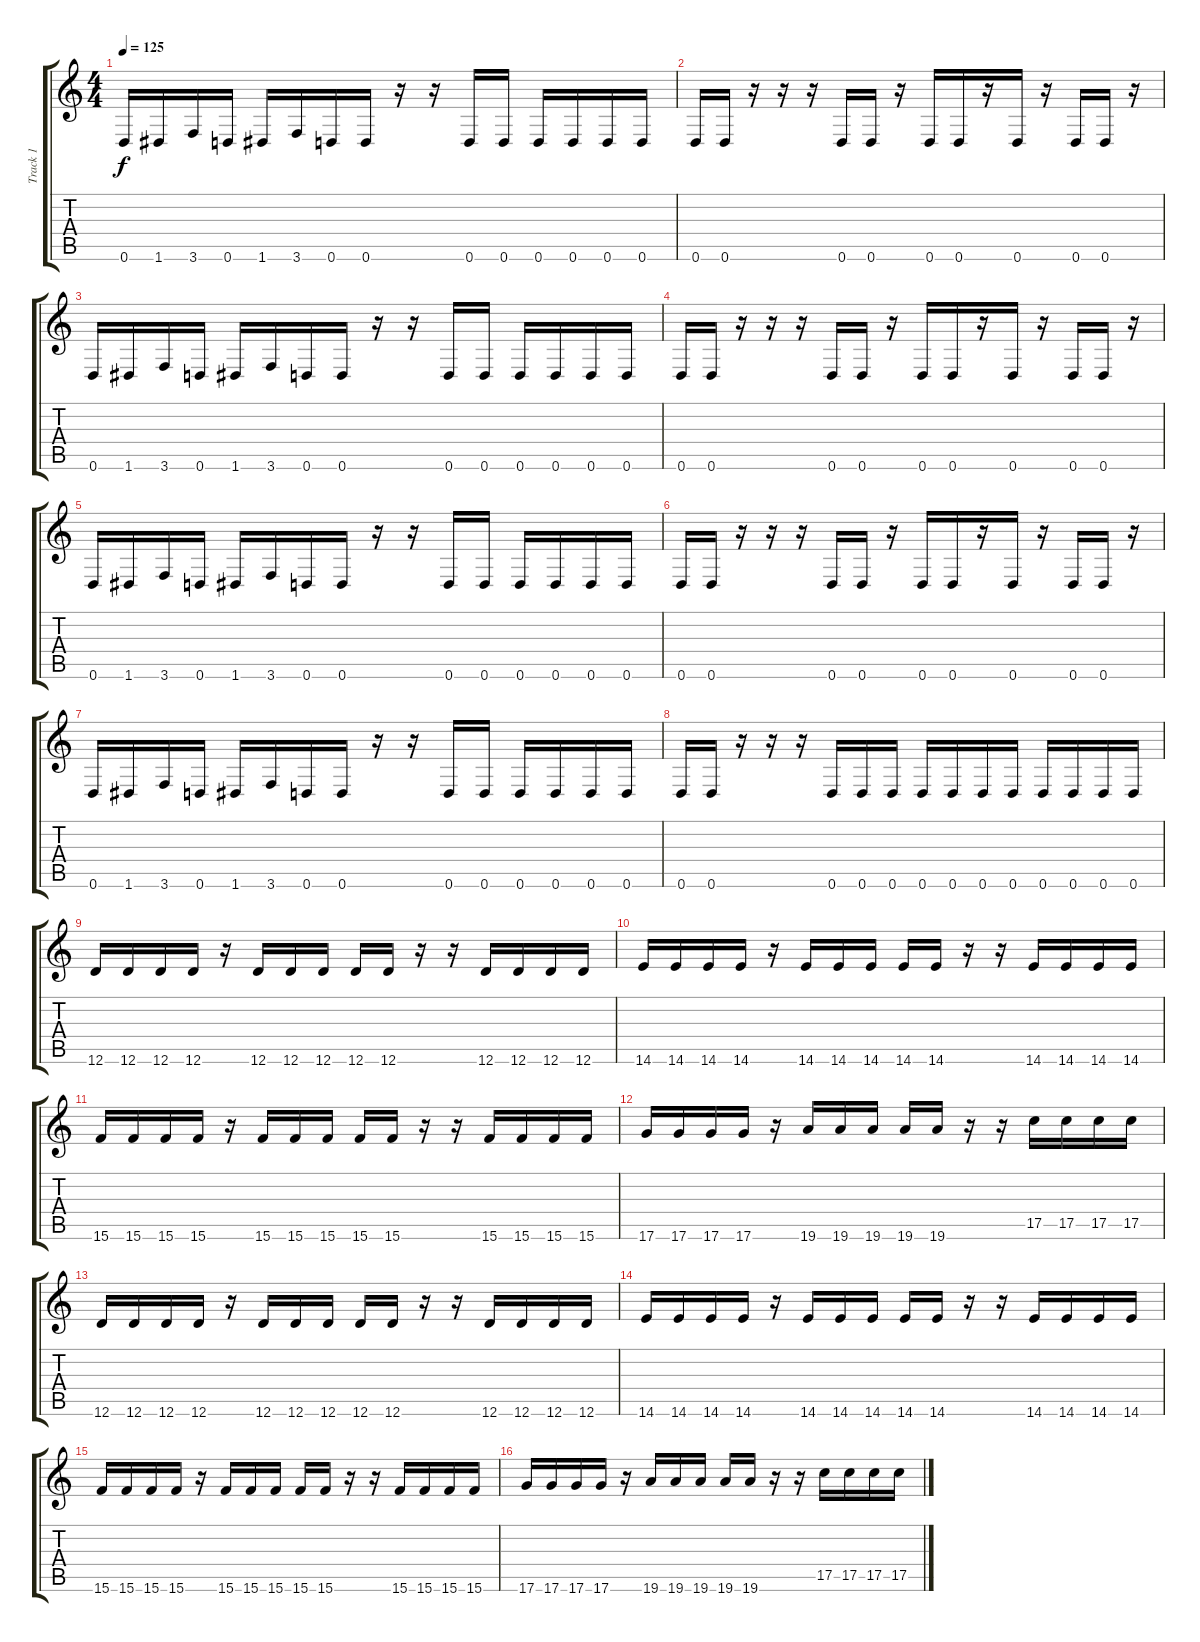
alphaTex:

\track ("Track 1" "Track 1") {instrument distortionguitar}
\staff {score tabs}
\tuning (D4 A3 F3 C3 G2 D2) {hide}
\ts (4 4)
\tempo 125
\clef g2
\ks c
0.6.16{dy f} 1.6.16 3.6.16 0.6.16 1.6.16 3.6.16 0.6.16 0.6.16 r.16 r.16 0.6.16 0.6.16 0.6.16 0.6.16 0.6.16 0.6.16 |
0.6.16 0.6.16 r.16 r.16 r.16 0.6.16 0.6.16 r.16 0.6.16 0.6.16 r.16 0.6.16 r.16 0.6.16 0.6.16 r.16 |
0.6.16 1.6.16 3.6.16 0.6.16 1.6.16 3.6.16 0.6.16 0.6.16 r.16 r.16 0.6.16 0.6.16 0.6.16 0.6.16 0.6.16 0.6.16 |
0.6.16 0.6.16 r.16 r.16 r.16 0.6.16 0.6.16 r.16 0.6.16 0.6.16 r.16 0.6.16 r.16 0.6.16 0.6.16 r.16 |
0.6.16 1.6.16 3.6.16 0.6.16 1.6.16 3.6.16 0.6.16 0.6.16 r.16 r.16 0.6.16 0.6.16 0.6.16 0.6.16 0.6.16 0.6.16 |
0.6.16 0.6.16 r.16 r.16 r.16 0.6.16 0.6.16 r.16 0.6.16 0.6.16 r.16 0.6.16 r.16 0.6.16 0.6.16 r.16 |
0.6.16 1.6.16 3.6.16 0.6.16 1.6.16 3.6.16 0.6.16 0.6.16 r.16 r.16 0.6.16 0.6.16 0.6.16 0.6.16 0.6.16 0.6.16 |
0.6.16 0.6.16 r.16 r.16 r.16 0.6.16 0.6.16 0.6.16 0.6.16 0.6.16 0.6.16 0.6.16 0.6.16 0.6.16 0.6.16 0.6.16 |
12.6.16 12.6.16 12.6.16 12.6.16 r.16 12.6.16 12.6.16 12.6.16 12.6.16 12.6.16 r.16 r.16 12.6.16 12.6.16 12.6.16 12.6.16 |
14.6.16 14.6.16 14.6.16 14.6.16 r.16 14.6.16 14.6.16 14.6.16 14.6.16 14.6.16 r.16 r.16 14.6.16 14.6.16 14.6.16 14.6.16 |
15.6.16 15.6.16 15.6.16 15.6.16 r.16 15.6.16 15.6.16 15.6.16 15.6.16 15.6.16 r.16 r.16 15.6.16 15.6.16 15.6.16 15.6.16 |
17.6.16 17.6.16 17.6.16 17.6.16 r.16 19.6.16 19.6.16 19.6.16 19.6.16 19.6.16 r.16 r.16 17.5.16 17.5.16 17.5.16 17.5.16 |
12.6.16 12.6.16 12.6.16 12.6.16 r.16 12.6.16 12.6.16 12.6.16 12.6.16 12.6.16 r.16 r.16 12.6.16 12.6.16 12.6.16 12.6.16 |
14.6.16 14.6.16 14.6.16 14.6.16 r.16 14.6.16 14.6.16 14.6.16 14.6.16 14.6.16 r.16 r.16 14.6.16 14.6.16 14.6.16 14.6.16 |
15.6.16 15.6.16 15.6.16 15.6.16 r.16 15.6.16 15.6.16 15.6.16 15.6.16 15.6.16 r.16 r.16 15.6.16 15.6.16 15.6.16 15.6.16 |
17.6.16 17.6.16 17.6.16 17.6.16 r.16 19.6.16 19.6.16 19.6.16 19.6.16 19.6.16 r.16 r.16 17.5.16 17.5.16 17.5.16 17.5.16
